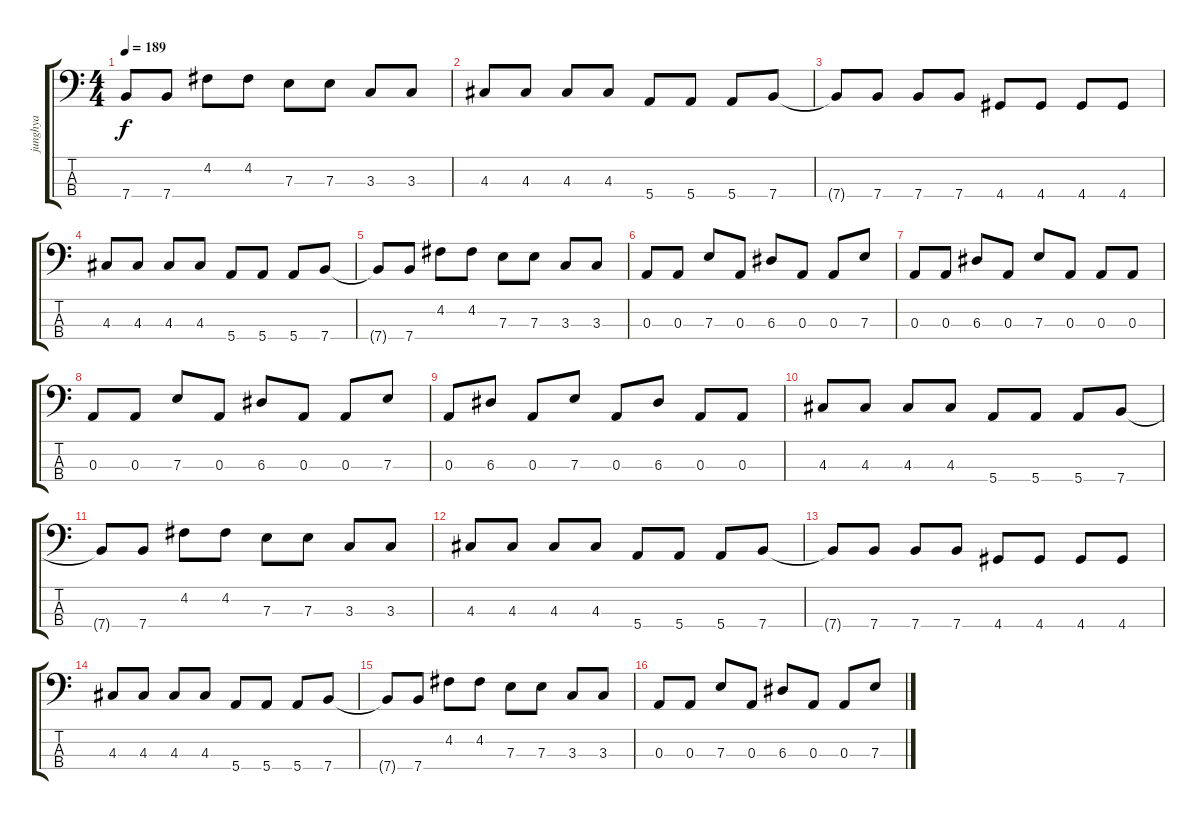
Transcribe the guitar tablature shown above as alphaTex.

\track ("junghya" "junghya") {instrument electricbassfinger}
\staff {score tabs}
\tuning (G2 D2 A1 E1) {hide}
\ts (4 4)
\tempo 189
\clef f4
\ks c
7.4{t}.8{dy f} 7.4.8 4.2.8 4.2.8 7.3.8 7.3.8 3.3.8 3.3.8 |
4.3.8 4.3.8 4.3.8 4.3.8 5.4.8 5.4.8 5.4.8 7.4.8 |
7.4{t}.8 7.4.8 7.4.8 7.4.8 4.4.8 4.4.8 4.4.8 4.4.8 |
4.3.8 4.3.8 4.3.8 4.3.8 5.4.8 5.4.8 5.4.8 7.4.8 |
7.4{t}.8 7.4.8 4.2.8 4.2.8 7.3.8 7.3.8 3.3.8 3.3.8 |
0.3.8 0.3.8 7.3.8 0.3.8 6.3.8 0.3.8 0.3.8 7.3.8 |
0.3.8 0.3.8 6.3.8 0.3.8 7.3.8 0.3.8 0.3.8 0.3.8 |
0.3.8 0.3.8 7.3.8 0.3.8 6.3.8 0.3.8 0.3.8 7.3.8 |
0.3.8 6.3.8 0.3.8 7.3.8 0.3.8 6.3.8 0.3.8 0.3.8 |
4.3.8 4.3.8 4.3.8 4.3.8 5.4.8 5.4.8 5.4.8 7.4.8 |
7.4{t}.8 7.4.8 4.2.8 4.2.8 7.3.8 7.3.8 3.3.8 3.3.8 |
4.3.8 4.3.8 4.3.8 4.3.8 5.4.8 5.4.8 5.4.8 7.4.8 |
7.4{t}.8 7.4.8 7.4.8 7.4.8 4.4.8 4.4.8 4.4.8 4.4.8 |
4.3.8 4.3.8 4.3.8 4.3.8 5.4.8 5.4.8 5.4.8 7.4.8 |
7.4{t}.8 7.4.8 4.2.8 4.2.8 7.3.8 7.3.8 3.3.8 3.3.8 |
0.3.8 0.3.8 7.3.8 0.3.8 6.3.8 0.3.8 0.3.8 7.3.8
